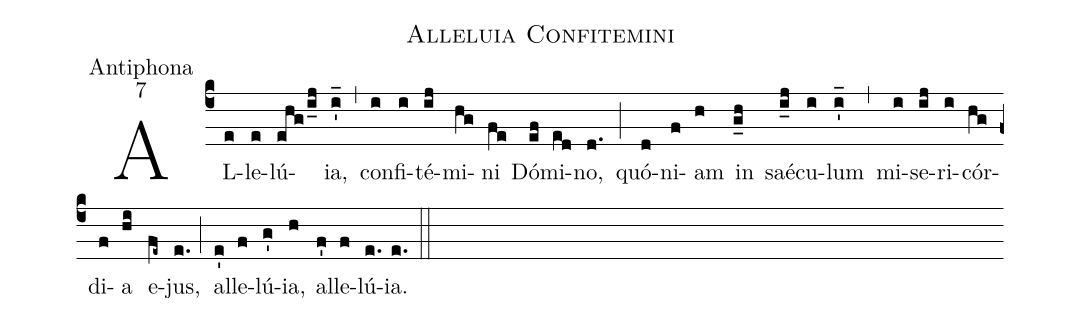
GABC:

name:Alleluia Confitemini;
office-part:Antiphona;
mode:7;
%%
(c4) AL(e)le(e)lú(ehg/i_j)ia,(i'_) (,) con(i)fi(i)té(ij)mi(hg)ni(fe) Dó(ef)mi(ed)no,(d.) (;) quó(d)ni(f)am(h) in(g_h) saé(i_j)cu(i)lum(i'_) (,) mi(i)se(ij)ri(i)cór(hg)di(f)a(hi) e(fe~)jus,(e.) (;) al(e')le(f)lú(g')ia,(h) al(f')le(f)lú(e.)ia.(e.) (::)
